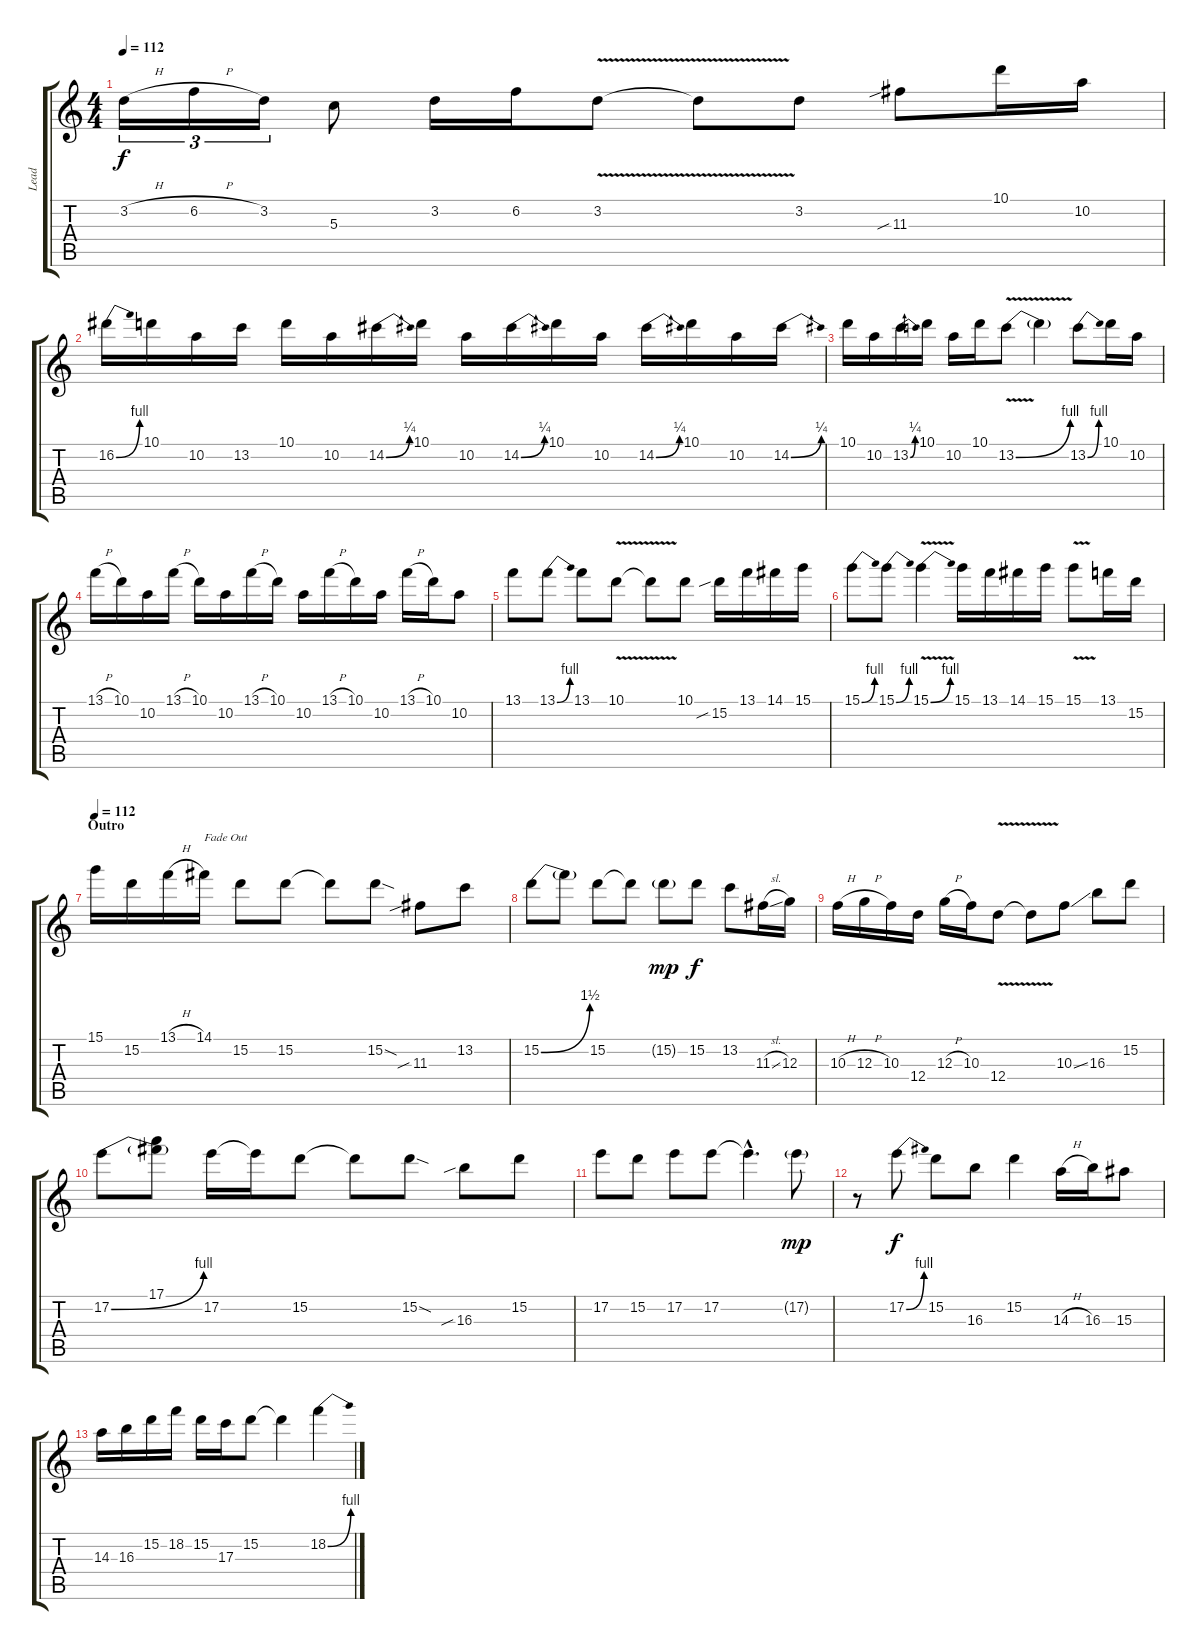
\track ("Lead" "Lead") {instrument overdrivenguitar}
\staff {score tabs}
\tuning (E4 B3 G3 D3 A2 E2) {hide}
\ts (4 4)
\tempo 112
\clef g2
\ks c
3.2{h}.16{tu (3 2) dy f} 6.2{h}.16{tu (3 2)} 3.2.16{tu (3 2)} 5.3.8 3.2.16 6.2.16 3.2{v}.8 3.2{t}.8 3.2.8 11.3{sib}.8 10.1.16 10.2.16 |
16.2{be (bend 0 0 60 4)}.16 10.1.16 10.2.16 13.2.16 10.1.16 10.2.16 14.2{be (bend 0 0 60 1)}.16 10.1.16 10.2.16 14.2{be (bend 0 0 60 1)}.16 10.1.16 10.2.16 14.2{be (bend 0 0 60 1)}.16 10.1.16 10.2.16 14.2{be (bend 0 0 60 1)}.16 |
10.1.16 10.2.16 13.2{be (bend 0 0 60 1)}.16 10.1.16 10.2.16 10.1.16 13.2{be (bend 0 0 60 4) v}.8 13.2{t}.4 13.2{be (bend 0 0 60 4)}.8 10.1.16 10.2.16 |
13.1{h}.16 10.1.16 10.2.16 13.1{h}.16 10.1.16 10.2.16 13.1{h}.16 10.1.16 10.2.16 13.1{h}.16 10.1.16 10.2.16 13.1{h}.16 10.1.16 10.2.8 |
13.1.8 13.1{be (bend 0 0 60 4)}.8 13.1.8 10.1{v}.8 10.1{t}.8 10.1.8 15.2{sib}.16 13.1.16 14.1.16 15.1.16 |
15.1{be (bend 0 0 60 4)}.8 15.1{be (bend 0 0 60 4)}.8 15.1{be (bend 0 0 60 4) v}.4 15.1.16 13.1.16 14.1.16 15.1.16 15.1{v}.8 13.1.16 15.2.16 |
\section ("" "Outro")
\tempo 112
15.1.16{volume 14} 15.2.16 13.1{h}.16 14.1.16{txt "Fade Out"} 15.2.8 15.2.8 15.2{t}.8 15.2{sod}.8 11.3{sib}.8 13.2.8 |
15.2{be (bend 0 0 60 6)}.8{volume 12} 15.2{t}.8 15.2.8 15.2{t}.8 15.2{g}.8{dy mp} 15.2.8{dy f} 13.2.8 11.3{sl}.16 12.3.16 |
10.3{h}.16{volume 10} 12.3{h}.16 10.3.16 12.4.16 12.3{h}.16 10.3.16 12.4{v}.8 12.4{t}.8 10.3{ss}.8 16.3.8 15.2.8 |
17.2{be (bend 0 0 60 4)}.8{volume 8} (17.1 17.2{t}).8 17.2.16 17.2{t}.16 15.2.8 15.2{t}.8 15.2{sod}.8 16.3{sib}.8 15.2.8 |
17.2.8{volume 6} 15.2.8 17.2.8 17.2.8 17.2{hac t}.4{d} 17.2{g}.8{dy mp} |
r.8 17.2{be (bend 0 0 60 4)}.8{dy f volume 4} 15.2.8 16.3.8 15.2.4 14.3{h}.16 16.3.16 15.3.8 |
14.3.16{volume 2} 16.3.16 15.2.16 18.2.16 15.2.16 17.3.16 15.2.8 15.2{t}.4 18.2{be (bend 0 0 60 4)}.4
